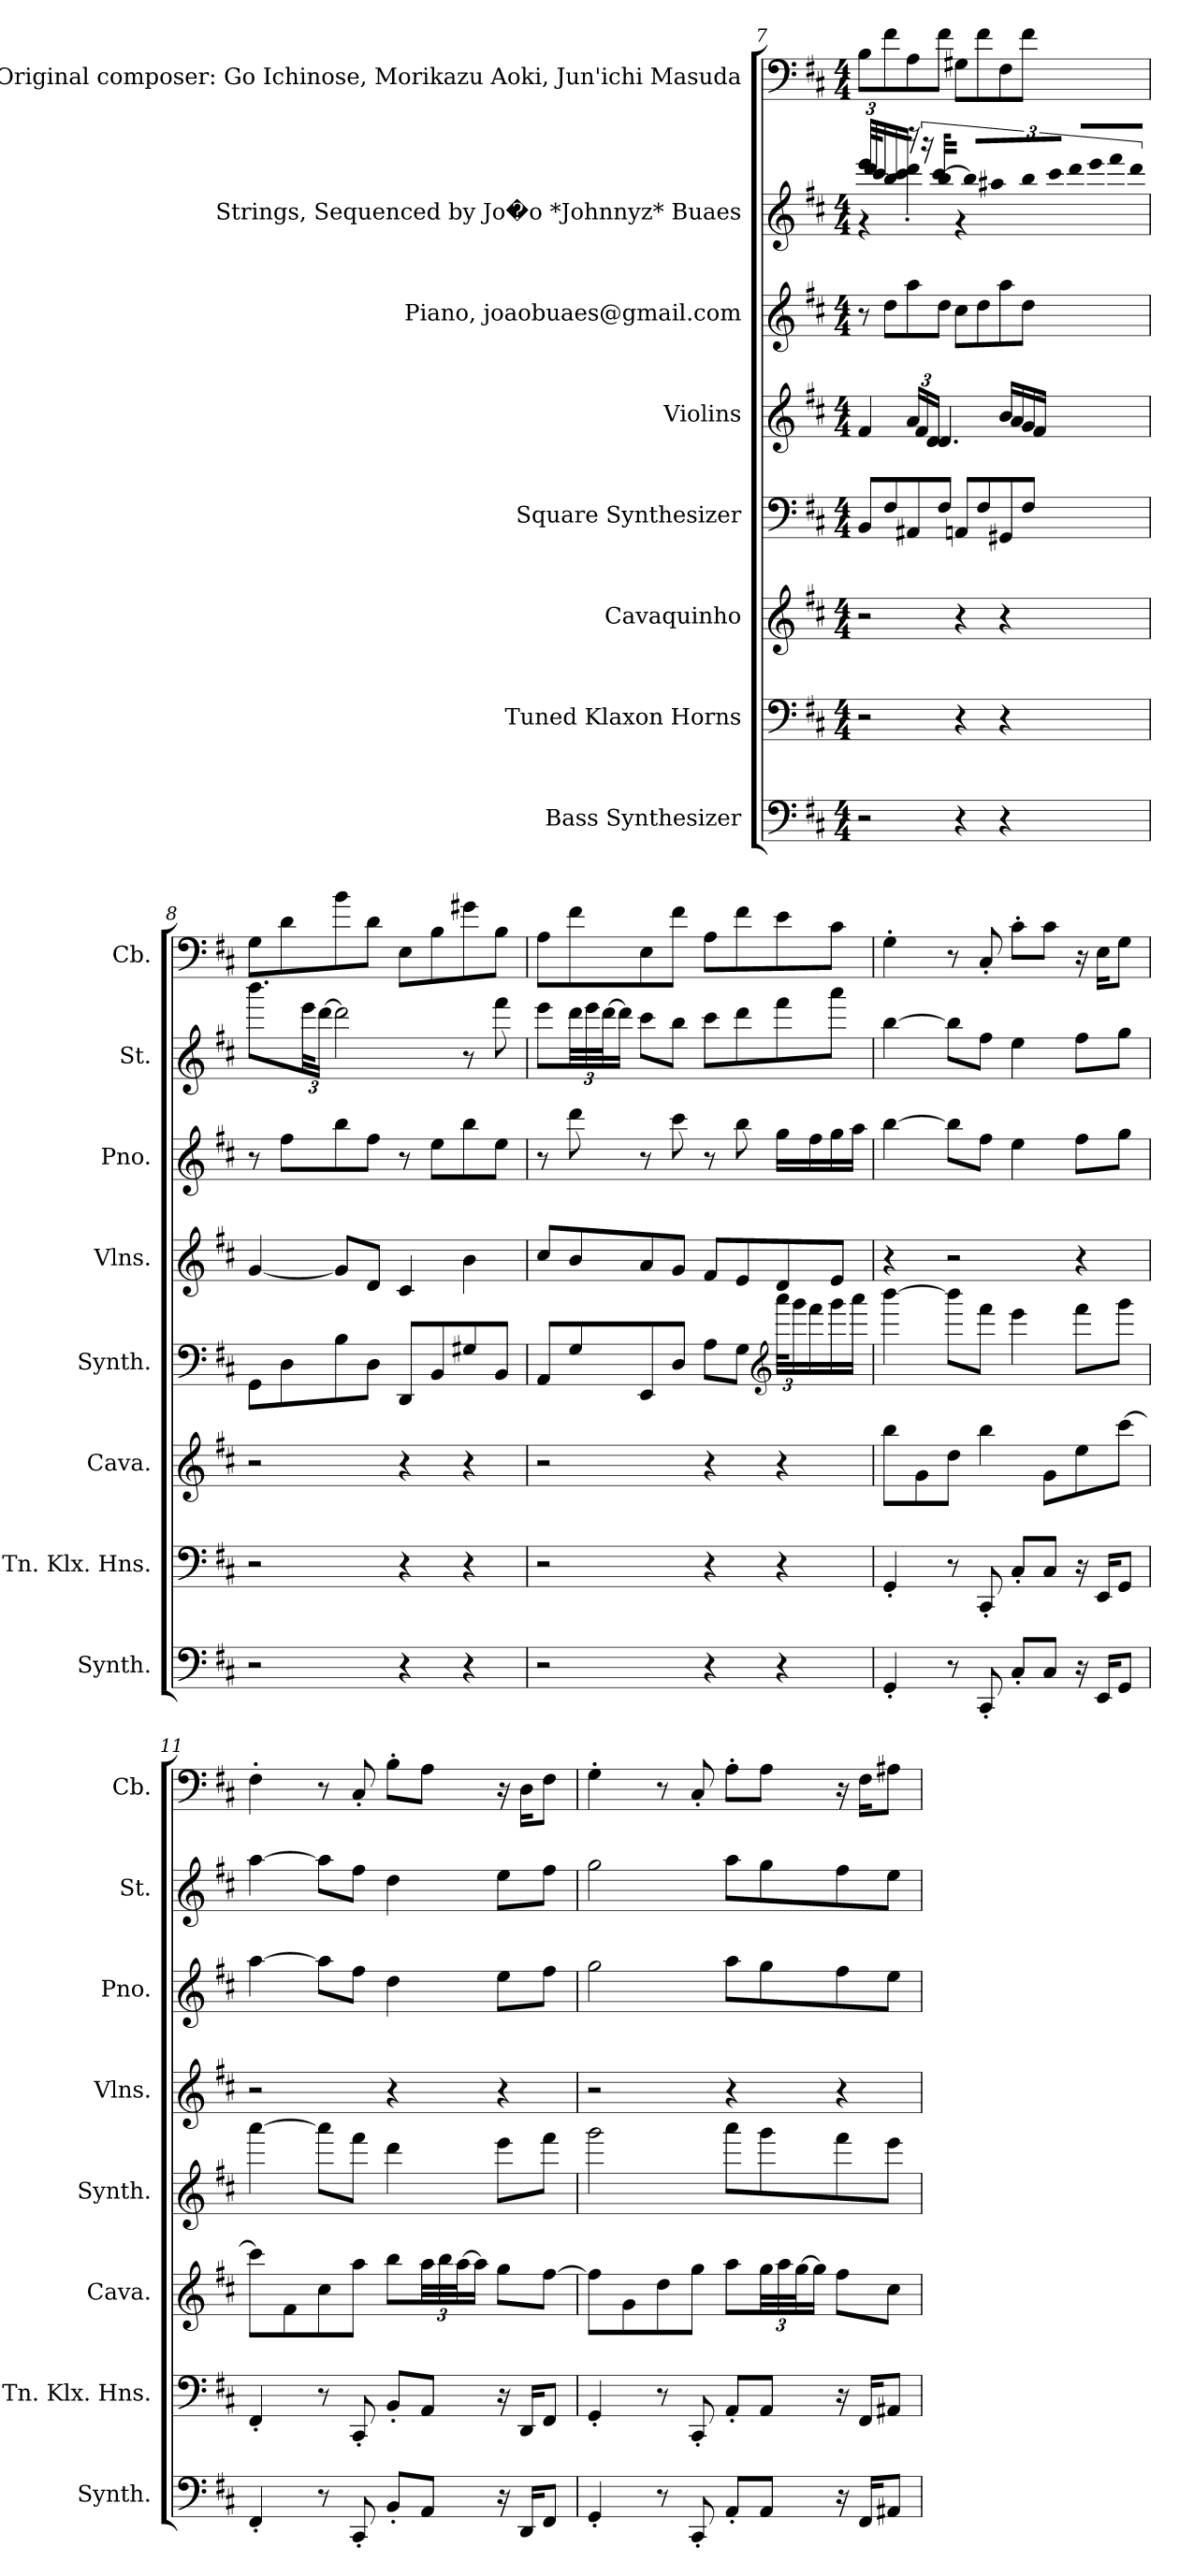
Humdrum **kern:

**kern	**kern	**kern	**kern	**kern	**kern	**kern	**kern
*part8	*part7	*part6	*part5	*part4	*part3	*part2	*part1
*staff8	*staff7	*staff6	*staff5	*staff4	*staff3	*staff2	*staff1
*I"Bass Synthesizer	*I"Tuned Klaxon Horns	*I"Cavaquinho	*I"Square Synthesizer	*I"Violins	*I"Piano, joaobuaes@gmail.com	*I"Strings, Sequenced by Jo�o *Johnnyz* Buaes	*I"Contrabass, Original composer: Go Ichinose, Morikazu Aoki, Jun'ichi Masuda
*I'Synth.	*I'Tn. Klx. Hns.	*I'Cava.	*I'Synth.	*I'Vlns.	*I'Pno.	*I'St.	*I'Cb.
!!LO:PB:g=z
*clefF4	*clefF4	*clefG2	*clefF4	*clefG2	*clefG2	*clefG2	*clefF4
*	*	*	*	*	*	*	*ITrd7c12
*k[f#c#]	*k[f#c#]	*k[f#c#]	*k[f#c#]	*k[f#c#]	*k[f#c#]	*k[f#c#]	*k[f#c#]
*M4/4	*M4/4	*M4/4	*M4/4	*M4/4	*M4/4	*M4/4	*M4/4
*	*	*	*	*	*	*Xbrackettup	*
=7	=7	=7	=7	=7	=7	=7	=7
*	*	*	*	*	*	*^	*
2r	2r	2r	8BB/L	4f#/	8r	48eee/KLL	4r	8BB\L
.	.	.	.	.	.	24ddd/	.	.
.	.	.	.	.	.	16ccc#/	.	.
.	.	.	8F#/	.	8dd\L	16bb/	.	8F#\
.	.	.	.	.	.	16ccc#/JJ	.	.
*	*	*	*	*Xbrackettup	*	*	*	*
.	.	.	8AA#X/	24a/LL	8aa\	16r	4ddd'\	8AA\
.	.	.	.	24f#/	.	.	.	.
*	*	*	*	*	*	*brackettup	*	*
.	.	.	.	.	.	24r	.	.
.	.	.	.	24d/JJ	.	.	.	.
.	.	.	.	.	.	48ccc#/KKL	.	.
.	.	.	8F#/J	4.d/	8dd\J	[8bb/J	.	8F#\J
4r	4r	4r	8AAn/L	.	8cc#\L	16bb/LL]	4r	8GG#X\L
.	.	.	.	.	.	16aa#X/	.	.
.	.	.	8F#/	.	8dd\	16bb/	.	8F#\
.	.	.	.	.	.	16ccc#/JJ	.	.
4r	4r	4r	8GG#X/	16b/LL	8aa\	16ddd/LL	4ryy	8FF#\
.	.	.	.	16a/	.	16eee/	.	.
.	.	.	8F#/J	16g/	8dd\J	16fff#/	.	8F#\J
.	.	.	.	16f#/JJ	.	16ddd/JJ	.	.
*	*	*	*	*	*	*v	*v	*
=8	=8	=8	=8	=8	=8	=8	=8
2r	2r	2r	8GG\L	[4g/	8r	8.bbb\L	8GG\L
.	.	.	8D\	.	8ff#\L	.	8D\
*	*	*	*	*	*	*Xbrackettup	*
.	.	.	.	.	.	48eee\KL	.
.	.	.	.	.	.	[24ddd\JJ	.
.	.	.	8B\	8g/L]	8bb\	2ddd\]	8B\
.	.	.	8D\J	8d/J	8ff#\J	.	8D\J
4r	4r	4r	8DD/L	4c#/	8r	.	8EE\L
.	.	.	8BB/	.	8ee\L	.	8BB\
4r	4r	4r	8G#X/	4b\	8bb\	8r	8G#X\
.	.	.	8BB/J	.	8ee\J	8fff#\	8BB\J
!!LO:PB:g=z
=9	=9	=9	=9	=9	=9	=9	=9
2r	2r	2r	8AA/L	8cc#/L	8r	8eee\L	8AA\L
.	.	.	8G/	8b/	8ddd\	48ddd\LL	8F#\
.	.	.	.	.	.	48eee\	.
.	.	.	.	.	.	[48ddd\J	.
.	.	.	.	.	.	16ddd\JJ]	.
.	.	.	8EE/	8a/	8r	8ccc#\L	8EE\
.	.	.	8D/J	8g/J	8ccc#\	8bb\J	8F#\J
4r	4r	4r	8A\L	8f#/L	8r	8ccc#\L	8AA\L
.	.	.	8G\J	8e/	8bb\	8ddd\	8F#\
*	*	*	*clefG2	*	*	*	*
*	*	*	*Xbrackettup	*	*	*	*
4r	4r	4r	48aaa\KLL	8d/	16gg\LL	8fff#\	8E\
.	.	.	24ggg\	.	.	.	.
.	.	.	16fff#\	.	16ff#\	.	.
.	.	.	16ggg\	8e/J	16gg\	8aaa\J	8C#\J
.	.	.	16aaa\JJ	.	16aa\JJ	.	.
=10	=10	=10	=10	=10	=10	=10	=10
4GG'/	4GG'/	8bb\L	[4bbb\	4r	[4bb\	[4bb\	4GG'\
.	.	8g\	.	.	.	.	.
8r	8r	8dd\J	8bbb\L]	2r	8bb\L]	8bb\L]	8r
8CC#'/	8CC#'/	4bb\	8fff#\J	.	8ff#\J	8ff#\J	8CC#'/
8C#'/L	8C#'/L	.	4eee\	.	4ee\	4ee\	8C#'\L
8C#/J	8C#/J	8g\L	.	.	.	.	8C#\J
16r	16r	8ee\	8fff#\L	4r	8ff#\L	8ff#\L	16r
16EE/KL	16EE/KL	.	.	.	.	.	16EE\KL
8GG/J	8GG/J	[8ccc#\J	8ggg\J	.	8gg\J	8gg\J	8GG\J
!!LO:PB:g=z
=11	=11	=11	=11	=11	=11	=11	=11
4FF#'/	4FF#'/	8ccc#\L]	[4aaa\	2r	[4aa\	[4aa\	4FF#'\
.	.	8f#\	.	.	.	.	.
8r	8r	8cc#\	8aaa\L]	.	8aa\L]	8aa\L]	8r
8CC#'/	8CC#'/	8aa\J	8fff#\J	.	8ff#\J	8ff#\J	8CC#'/
8BB'/L	8BB'/L	8bb\L	4ddd\	4r	4dd\	4dd\	8BB'\L
*	*	*Xbrackettup	*	*	*	*	*
8AA/J	8AA/J	48aa\LL	.	.	.	.	8AA\J
.	.	48bb\	.	.	.	.	.
.	.	[48aa\J	.	.	.	.	.
.	.	16aa\JJ]	.	.	.	.	.
16r	16r	8gg\L	8eee\L	4r	8ee\L	8ee\L	16r
16DD/KL	16DD/KL	.	.	.	.	.	16DD\KL
8FF#/J	8FF#/J	[8ff#\J	8fff#\J	.	8ff#\J	8ff#\J	8FF#\J
=12	=12	=12	=12	=12	=12	=12	=12
4GG'/	4GG'/	8ff#\L]	2ggg\	2r	2gg\	2gg\	4GG'\
.	.	8g\	.	.	.	.	.
8r	8r	8dd\	.	.	.	.	8r
8CC#'/	8CC#'/	8gg\J	.	.	.	.	8CC#'/
8AA'/L	8AA'/L	8aa\L	8aaa\L	4r	8aa\L	8aa\L	8AA'\L
8AA/J	8AA/J	48gg\LL	8ggg\	.	8gg\	8gg\	8AA\J
.	.	48aa\	.	.	.	.	.
.	.	[48gg\J	.	.	.	.	.
.	.	16gg\JJ]	.	.	.	.	.
16r	16r	8ff#\L	8fff#\	4r	8ff#\	8ff#\	16r
16FF#/KL	16FF#/KL	.	.	.	.	.	16FF#\KL
8AA#X/J	8AA#X/J	8cc#\J	8eee\J	.	8ee\J	8ee\J	8AA#X\J
=	=	=	=	=	=	=	=
*-	*-	*-	*-	*-	*-	*-	*-
